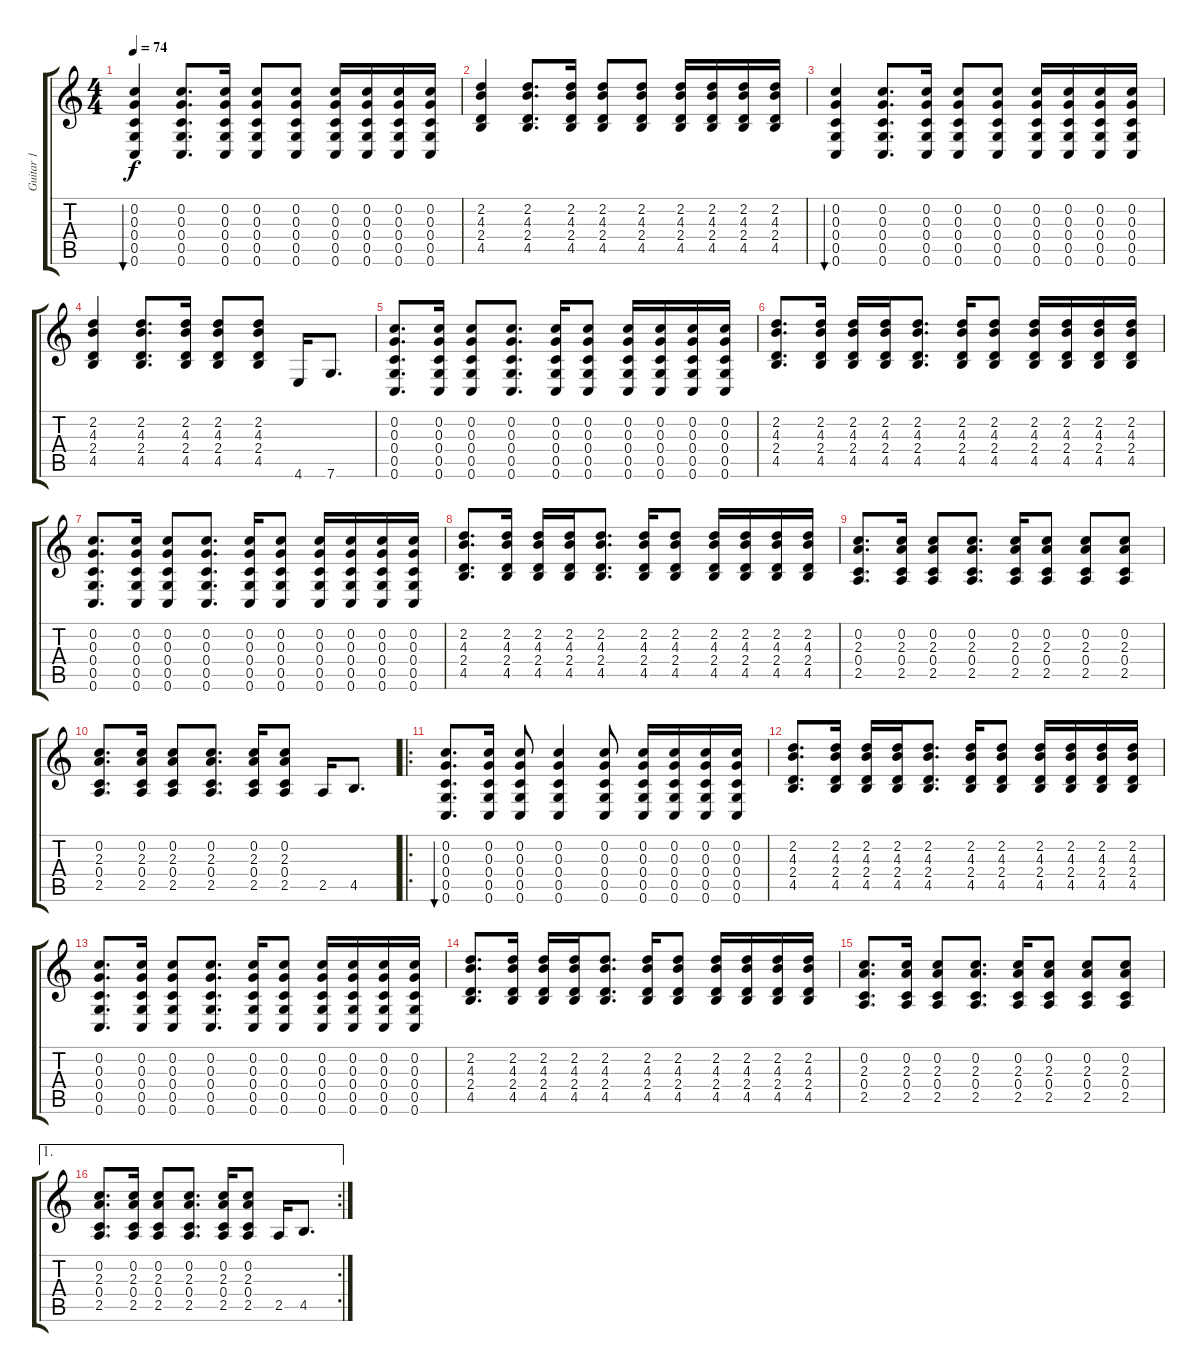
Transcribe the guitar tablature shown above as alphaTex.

\track ("Guitar 1" "Guitar 1") {instrument overdrivenguitar}
\staff {score tabs}
\tuning (E4 C4 G3 C3 G2 C2) {hide}
\ts (4 4)
\tempo 74
\clef g2
\ks c
(0.2 0.3 0.4 0.5 0.6).4{bu 240 dy f instrument overdrivenguitar} (0.2 0.3 0.4 0.5 0.6).8{d} (0.2 0.3 0.4 0.5 0.6).16 (0.2 0.3 0.4 0.5 0.6).8 (0.2 0.3 0.4 0.5 0.6).8 (0.2 0.3 0.4 0.5 0.6).16 (0.2 0.3 0.4 0.5 0.6).16 (0.2 0.3 0.4 0.5 0.6).16 (0.2 0.3 0.4 0.5 0.6).16 |
(2.2 4.3 2.4 4.5).4 (2.2 4.3 2.4 4.5).8{d} (2.2 4.3 2.4 4.5).16 (2.2 4.3 2.4 4.5).8 (2.2 4.3 2.4 4.5).8 (2.2 4.3 2.4 4.5).16 (2.2 4.3 2.4 4.5).16 (2.2 4.3 2.4 4.5).16 (2.2 4.3 2.4 4.5).16 |
(0.2 0.3 0.4 0.5 0.6).4{bu 120} (0.2 0.3 0.4 0.5 0.6).8{d} (0.2 0.3 0.4 0.5 0.6).16 (0.2 0.3 0.4 0.5 0.6).8 (0.2 0.3 0.4 0.5 0.6).8 (0.2 0.3 0.4 0.5 0.6).16 (0.2 0.3 0.4 0.5 0.6).16 (0.2 0.3 0.4 0.5 0.6).16 (0.2 0.3 0.4 0.5 0.6).16 |
(2.2 4.3 2.4 4.5).4 (2.2 4.3 2.4 4.5).8{d} (2.2 4.3 2.4 4.5).16 (2.2 4.3 2.4 4.5).8 (2.2 4.3 2.4 4.5).8 4.6.16 7.6.8{d} |
(0.2 0.3 0.4 0.5 0.6).8{d} (0.2 0.3 0.4 0.5 0.6).16 (0.2 0.3 0.4 0.5 0.6).8 (0.2 0.3 0.4 0.5 0.6).8{d} (0.2 0.3 0.4 0.5 0.6).16 (0.2 0.3 0.4 0.5 0.6).8 (0.2 0.3 0.4 0.5 0.6).16 (0.2 0.3 0.4 0.5 0.6).16 (0.2 0.3 0.4 0.5 0.6).16 (0.2 0.3 0.4 0.5 0.6).16 |
(2.2 4.3 2.4 4.5).8{d} (2.2 4.3 2.4 4.5).16 (2.2 4.3 2.4 4.5).16 (2.2 4.3 2.4 4.5).16 (2.2 4.3 2.4 4.5).8{d} (2.2 4.3 2.4 4.5).16 (2.2 4.3 2.4 4.5).8 (2.2 4.3 2.4 4.5).16 (2.2 4.3 2.4 4.5).16 (2.2 4.3 2.4 4.5).16 (2.2 4.3 2.4 4.5).16 |
(0.2 0.3 0.4 0.5 0.6).8{d} (0.2 0.3 0.4 0.5 0.6).16 (0.2 0.3 0.4 0.5 0.6).8 (0.2 0.3 0.4 0.5 0.6).8{d} (0.2 0.3 0.4 0.5 0.6).16 (0.2 0.3 0.4 0.5 0.6).8 (0.2 0.3 0.4 0.5 0.6).16 (0.2 0.3 0.4 0.5 0.6).16 (0.2 0.3 0.4 0.5 0.6).16 (0.2 0.3 0.4 0.5 0.6).16 |
(2.2 4.3 2.4 4.5).8{d} (2.2 4.3 2.4 4.5).16 (2.2 4.3 2.4 4.5).16 (2.2 4.3 2.4 4.5).16 (2.2 4.3 2.4 4.5).8{d} (2.2 4.3 2.4 4.5).16 (2.2 4.3 2.4 4.5).8 (2.2 4.3 2.4 4.5).16 (2.2 4.3 2.4 4.5).16 (2.2 4.3 2.4 4.5).16 (2.2 4.3 2.4 4.5).16 |
(0.2 2.3 0.4 2.5).8{d} (0.2 2.3 0.4 2.5).16 (0.2 2.3 0.4 2.5).8 (0.2 2.3 0.4 2.5).8{d} (0.2 2.3 0.4 2.5).16 (0.2 2.3 0.4 2.5).8 (0.2 2.3 0.4 2.5).8 (0.2 2.3 0.4 2.5).8 |
(0.2 2.3 0.4 2.5).8{d} (0.2 2.3 0.4 2.5).16 (0.2 2.3 0.4 2.5).8 (0.2 2.3 0.4 2.5).8{d} (0.2 2.3 0.4 2.5).16 (0.2 2.3 0.4 2.5).8 2.5.16 4.5.8{d} |
\ro
(0.2 0.3 0.4 0.5 0.6).8{d bu 120} (0.2 0.3 0.4 0.5 0.6).16 (0.2 0.3 0.4 0.5 0.6).8 (0.2 0.3 0.4 0.5 0.6).4 (0.2 0.3 0.4 0.5 0.6).8 (0.2 0.3 0.4 0.5 0.6).16 (0.2 0.3 0.4 0.5 0.6).16 (0.2 0.3 0.4 0.5 0.6).16 (0.2 0.3 0.4 0.5 0.6).16 |
(2.2 4.3 2.4 4.5).8{d} (2.2 4.3 2.4 4.5).16 (2.2 4.3 2.4 4.5).16 (2.2 4.3 2.4 4.5).16 (2.2 4.3 2.4 4.5).8{d} (2.2 4.3 2.4 4.5).16 (2.2 4.3 2.4 4.5).8 (2.2 4.3 2.4 4.5).16 (2.2 4.3 2.4 4.5).16 (2.2 4.3 2.4 4.5).16 (2.2 4.3 2.4 4.5).16 |
(0.2 0.3 0.4 0.5 0.6).8{d} (0.2 0.3 0.4 0.5 0.6).16 (0.2 0.3 0.4 0.5 0.6).8 (0.2 0.3 0.4 0.5 0.6).8{d} (0.2 0.3 0.4 0.5 0.6).16 (0.2 0.3 0.4 0.5 0.6).8 (0.2 0.3 0.4 0.5 0.6).16 (0.2 0.3 0.4 0.5 0.6).16 (0.2 0.3 0.4 0.5 0.6).16 (0.2 0.3 0.4 0.5 0.6).16 |
(2.2 4.3 2.4 4.5).8{d} (2.2 4.3 2.4 4.5).16 (2.2 4.3 2.4 4.5).16 (2.2 4.3 2.4 4.5).16 (2.2 4.3 2.4 4.5).8{d} (2.2 4.3 2.4 4.5).16 (2.2 4.3 2.4 4.5).8 (2.2 4.3 2.4 4.5).16 (2.2 4.3 2.4 4.5).16 (2.2 4.3 2.4 4.5).16 (2.2 4.3 2.4 4.5).16 |
(0.2 2.3 0.4 2.5).8{d} (0.2 2.3 0.4 2.5).16 (0.2 2.3 0.4 2.5).8 (0.2 2.3 0.4 2.5).8{d} (0.2 2.3 0.4 2.5).16 (0.2 2.3 0.4 2.5).8 (0.2 2.3 0.4 2.5).8 (0.2 2.3 0.4 2.5).8 |
\ae 1
\rc 2
(0.2 2.3 0.4 2.5).8{d} (0.2 2.3 0.4 2.5).16 (0.2 2.3 0.4 2.5).8 (0.2 2.3 0.4 2.5).8{d} (0.2 2.3 0.4 2.5).16 (0.2 2.3 0.4 2.5).8 2.5.16 4.5.8{d}
